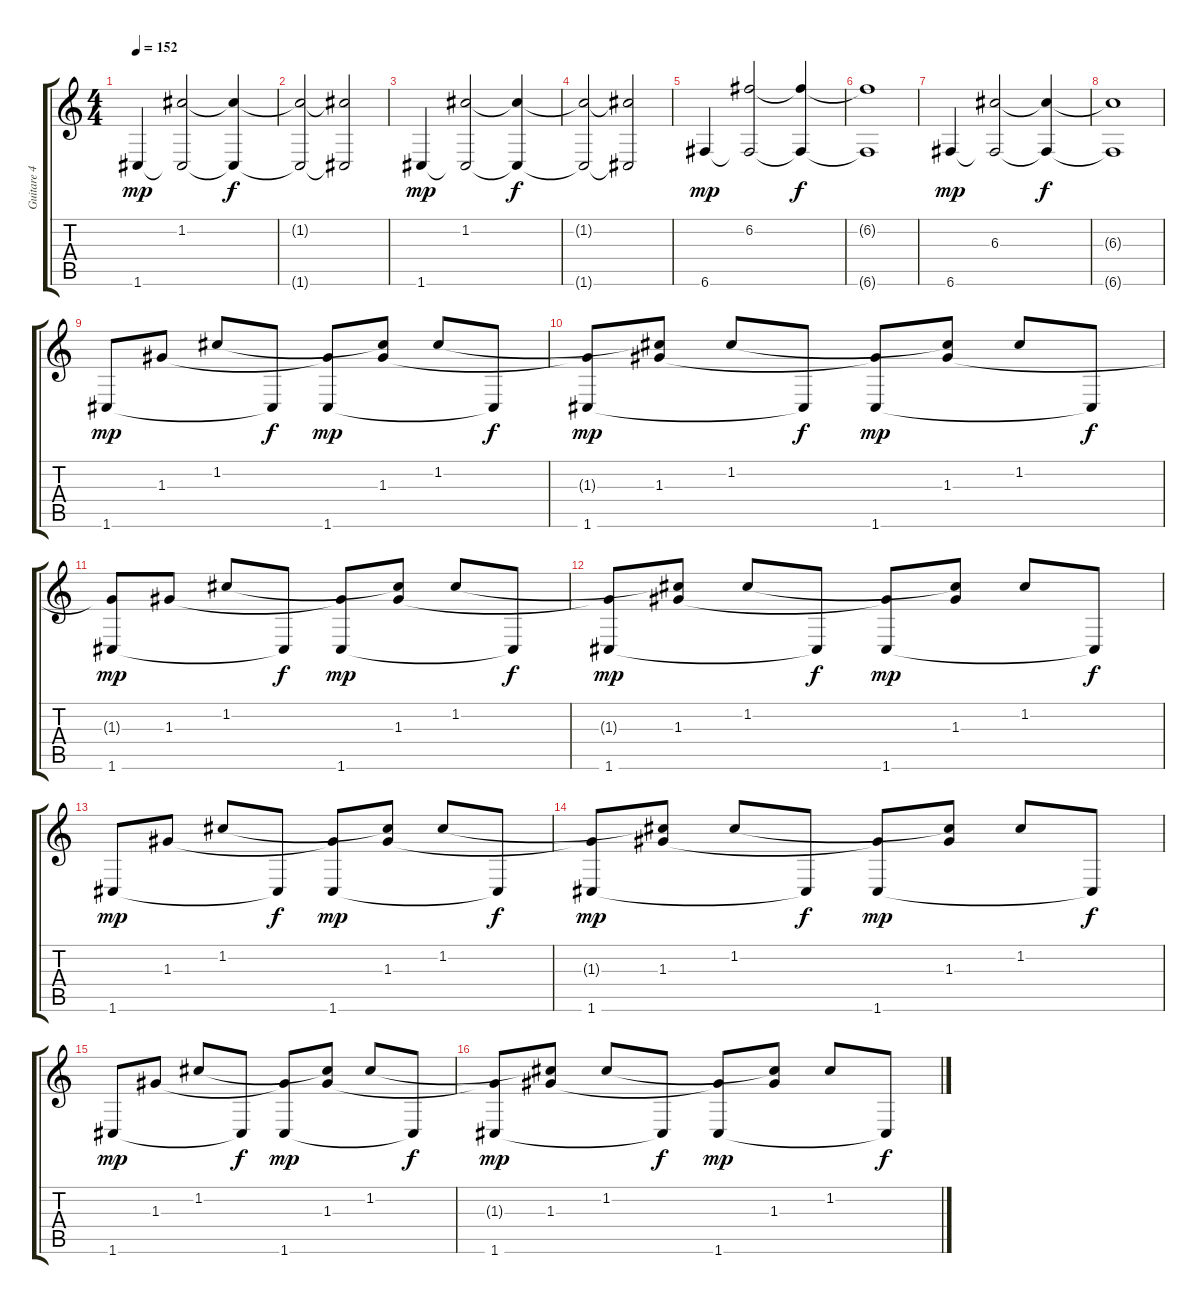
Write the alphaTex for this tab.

\track ("Guitare 4" "Guitare 4") {instrument distortionguitar}
\staff {score tabs}
\tuning (Eb4 C4 G3 C3 G2 C2) {hide}
\ts (4 4)
\section ("" "")
\tempo 152
\clef g2
\ks c
1.6.4{dy mp volume 16} (1.2 1.6{t}).2 (1.2{t} 1.6{t}).4{dy f} |
(1.2{t} 1.6{t}).2 (1.2{t} 1.6{t}).2 |
1.6.4{dy mp} (1.2 1.6{t}).2 (1.2{t} 1.6{t}).4{dy f} |
(1.2{t} 1.6{t}).2 (1.2{t} 1.6{t}).2 |
6.6.4{dy mp} (6.2 6.6{t}).2 (6.2{t} 6.6{t}).4{dy f} |
(6.2{t} 6.6{t}).1 |
6.6.4{dy mp} (6.3 6.6{t}).2 (6.3{t} 6.6{t}).4{dy f} |
(6.3{t} 6.6{t}).1 |
1.6.8{dy mp volume 13} 1.3.8 1.2.8 1.6{t}.8{dy f} (1.3{t} 1.6).8{dy mp} (1.2{t} 1.3).8 1.2.8 1.6{t}.8{dy f} |
(1.3{t} 1.6).8{dy mp} (1.2{t} 1.3).8 1.2.8 1.6{t}.8{dy f} (1.3{t} 1.6).8{dy mp} (1.2{t} 1.3).8 1.2.8 1.6{t}.8{dy f} |
(1.3{t} 1.6).8{dy mp} 1.3.8 1.2.8 1.6{t}.8{dy f} (1.3{t} 1.6).8{dy mp} (1.2{t} 1.3).8 1.2.8 1.6{t}.8{dy f} |
(1.3{t} 1.6).8{dy mp} (1.2{t} 1.3).8 1.2.8 1.6{t}.8{dy f} (1.3{t} 1.6).8{dy mp} (1.2{t} 1.3).8 1.2.8 1.6{t}.8{dy f} |
1.6.8{dy mp} 1.3.8 1.2.8 1.6{t}.8{dy f} (1.3{t} 1.6).8{dy mp} (1.2{t} 1.3).8 1.2.8 1.6{t}.8{dy f} |
(1.3{t} 1.6).8{dy mp} (1.2{t} 1.3).8 1.2.8 1.6{t}.8{dy f} (1.3{t} 1.6).8{dy mp} (1.2{t} 1.3).8 1.2.8 1.6{t}.8{dy f} |
1.6.8{dy mp} 1.3.8 1.2.8 1.6{t}.8{dy f} (1.3{t} 1.6).8{dy mp} (1.2{t} 1.3).8 1.2.8 1.6{t}.8{dy f} |
(1.3{t} 1.6).8{dy mp} (1.2{t} 1.3).8 1.2.8 1.6{t}.8{dy f} (1.3{t} 1.6).8{dy mp} (1.2{t} 1.3).8 1.2.8 1.6{t}.8{dy f}
